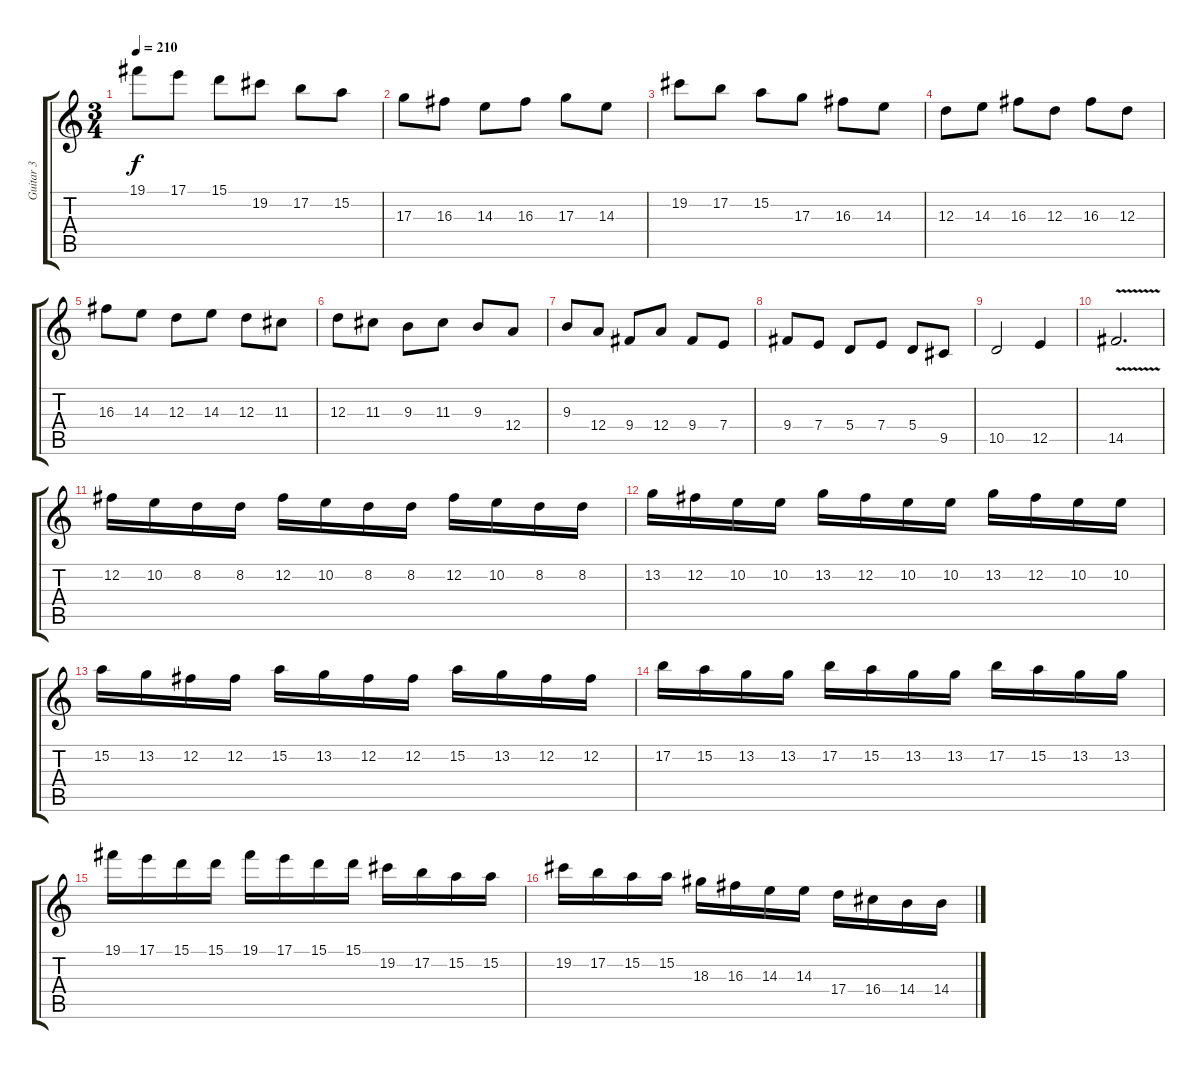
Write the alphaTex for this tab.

\track ("Guitar 3" "Guitar 3") {instrument distortionguitar}
\staff {score tabs}
\tuning (B3 Gb3 D3 A2 E2 B1) {hide}
\ts (3 4)
\tempo 210
\clef g2
\ks c
19.1.8{dy f} 17.1.8 15.1.8 19.2.8 17.2.8 15.2.8 |
17.3.8 16.3.8 14.3.8 16.3.8 17.3.8 14.3.8 |
19.2.8 17.2.8 15.2.8 17.3.8 16.3.8 14.3.8 |
12.3.8 14.3.8 16.3.8 12.3.8 16.3.8 12.3.8 |
16.3.8 14.3.8 12.3.8 14.3.8 12.3.8 11.3.8 |
12.3.8 11.3.8 9.3.8 11.3.8 9.3.8 12.4.8 |
9.3.8 12.4.8 9.4.8 12.4.8 9.4.8 7.4.8 |
9.4.8 7.4.8 5.4.8 7.4.8 5.4.8 9.5.8 |
10.5.2 12.5.4 |
14.5{v}.2{d} |
12.2.16 10.2.16 8.2.16 8.2.16 12.2.16 10.2.16 8.2.16 8.2.16 12.2.16 10.2.16 8.2.16 8.2.16 |
13.2.16 12.2.16 10.2.16 10.2.16 13.2.16 12.2.16 10.2.16 10.2.16 13.2.16 12.2.16 10.2.16 10.2.16 |
15.2.16 13.2.16 12.2.16 12.2.16 15.2.16 13.2.16 12.2.16 12.2.16 15.2.16 13.2.16 12.2.16 12.2.16 |
17.2.16 15.2.16 13.2.16 13.2.16 17.2.16 15.2.16 13.2.16 13.2.16 17.2.16 15.2.16 13.2.16 13.2.16 |
19.1.16 17.1.16 15.1.16 15.1.16 19.1.16 17.1.16 15.1.16 15.1.16 19.2.16 17.2.16 15.2.16 15.2.16 |
19.2.16 17.2.16 15.2.16 15.2.16 18.3.16 16.3.16 14.3.16 14.3.16 17.4.16 16.4.16 14.4.16 14.4.16
